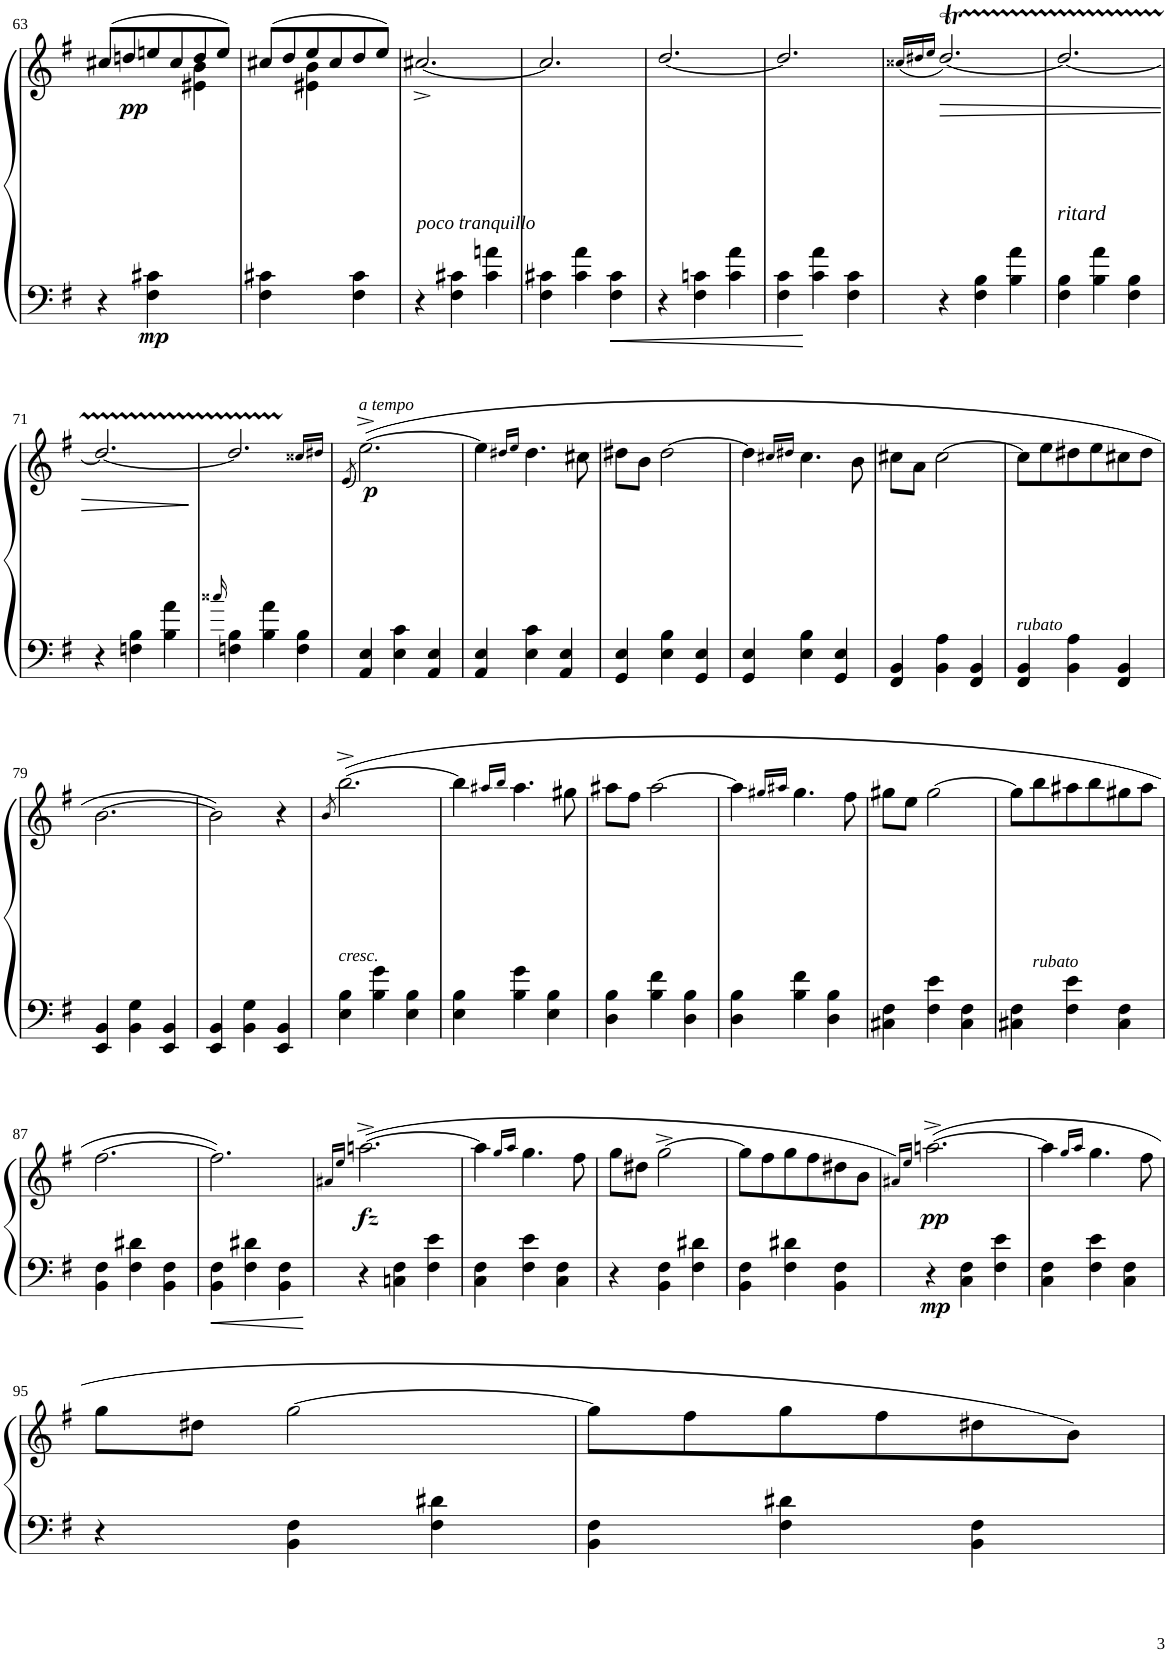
**kern	**kern	**dynam
*part1	*part1	*part1
*staff2	*staff1	*staff1/2
!!LO:PB:g=z
*clefF4	*clefG2	*
*k[f#]	*k[f#]	*
*G:	*G:	*
*M3/4	*M3/4	*
=63	=63	=63
*	*^	*
4r	(8cc#X/L	2ryy	.
!	!	!	!LO:DY:b
.	8ddn/	.	pp
!	!	!	!LO:DY:b=2
4F#\ 4c#X\	8een/	.	mp
.	8cc#/	.	.
4ryy	8dd/	4e#X\ 4b\	.
.	8ee/J)	.	.
=64	=64	=64	=64
4F#\ 4c#X\	(8cc#X/L	4ryy	.
.	8dd/	.	.
4ryy	8ee/	4e#X\ 4b\	.
.	8cc#/	.	.
4F#\ 4c#\	8dd/	4ryy	.
.	8ee/J)	.	.
*	*v	*v	*
=65	=65	=65
!	!LO:TX:b:i:t=poco tranquillo	!
4r	[2.cc#X^/	.
4F#\ 4c#X\	.	.
4c#\ 4an\	.	.
=66	=66	=66
4F#\ 4c#X\	2.cc#/]	.
4c#\ 4a\	.	.
4F#\ 4c#\	.	.
=67	=67	=67
4r	[2.dd/	.
4F#\ 4cn\	.	.
4c\ 4a\	.	.
=68	=68	=68
4F#\ 4c\	2.dd/]	.
4c\ 4a\	.	.
4F#\ 4c\	.	.
=69	=69	=69
.	(16qcc##X/LL	.
.	16qdd#X/	.
.	16qee/JJ	.
4r	[2.dd#t/)	.
4F#\ 4B\	.	.
4B\ 4a\	.	.
=70	=70	=70
!	!LO:TX:b:i:t=ritard	!
4F#\ 4B\	2.dd#/_	.
4B\ 4a\	.	.
4F#\ 4B\	.	.
!!LO:LB:g=z
=71	=71	=71
4r	2.dd#/_	.
4Fn\ 4B\	.	.
4B\ 4a\	.	.
=72	=72	=72
16qcc##X/	.	.
4Fn\ 4B\	2.dd#TTT/]	.
4B\ 4a\	.	.
4F\ 4B\	.	.
.	16qcc##X/LL	.
.	16qdd#X/JJ	.
=73	=73	=73
.	(8qe/	.
!	!LO:TX:a:i:t=a tempo	!
!	!	!LO:DY:b
4AA/ 4E/	([2.ee^\)	p
4E\ 4c\	.	.
4AA/ 4E/	.	.
=74	=74	=74
4AA/ 4E/	4ee\]	.
.	16qdd#X/LL	.
.	16qee/JJ	.
4E\ 4c\	4.dd#\	.
4AA/ 4E/	.	.
.	8cc#X\	.
=75	=75	=75
4GG/ 4E/	8dd#X\L	.
.	8b\J	.
4E\ 4B\	[2dd#\	.
4GG/ 4E/	.	.
=76	=76	=76
4GG/ 4E/	4dd#\]	.
.	16qcc#X/LL	.
.	16qdd#X/JJ	.
4E\ 4B\	4.cc#\	.
4GG/ 4E/	.	.
.	8b\	.
=77	=77	=77
4FF#/ 4BB/	8cc#X\L	.
.	8a\J	.
4BB\ 4A\	[2cc#\	.
4FF#/ 4BB/	.	.
=78	=78	=78
!	!LO:TX:b:i:t=rubato	!
4FF#/ 4BB/	8cc#\L]	.
.	8ee\	.
4BB\ 4A\	8dd#X\	.
.	8ee\	.
4FF#/ 4BB/	8cc#X\	.
.	8dd#\J	.
!!LO:LB:g=z
=79	=79	=79
4EE/ 4BB/	[2.b\	.
4BB\ 4G\	.	.
4EE/ 4BB/	.	.
=80	=80	=80
4EE/ 4BB/	2b\])	.
4BB\ 4G\	.	.
4EE/ 4BB/	4r	.
=81	=81	=81
.	8qb/	.
!	!LO:TX:b:i:t=cresc.	!
4E\ 4B\	([2.bb^\	.
4B\ 4g\	.	.
4E\ 4B\	.	.
=82	=82	=82
4E\ 4B\	4bb\]	.
.	16qaa#X/LL	.
.	16qbb/JJ	.
4B\ 4g\	4.aa#\	.
4E\ 4B\	.	.
.	8gg#X\	.
=83	=83	=83
4D\ 4B\	8aa#X\L	.
.	8ff#\J	.
4B\ 4f#\	[2aa#\	.
4D\ 4B\	.	.
=84	=84	=84
4D\ 4B\	4aa#\]	.
.	16qgg#X/LL	.
.	16qaa#X/JJ	.
4B\ 4f#\	4.gg#\	.
4D\ 4B\	.	.
.	8ff#\	.
=85	=85	=85
4C#X\ 4F#\	8gg#X\L	.
.	8ee\J	.
4F#\ 4e\	[2gg#\	.
4C#\ 4F#\	.	.
=86	=86	=86
4C#X\ 4F#\	8gg#\L]	.
!	!LO:TX:b:i:t=rubato	!
.	8bb\	.
4F#\ 4e\	8aa#X\	.
.	8bb\	.
4C#\ 4F#\	8gg#X\	.
.	8aa#\J	.
!!LO:LB:g=z
=87	=87	=87
4BB\ 4F#\	[2.ff#\	.
4F#\ 4d#X\	.	.
4BB\ 4F#\	.	.
=88	=88	=88
4BB\ 4F#\	2.ff#\])	.
4F#\ 4d#X\	.	.
4BB\ 4F#\	.	.
=89	=89	=89
.	16qa#X/LL	.
.	16qee/JJ	.
!	!	!LO:DY:b
4r	([2.aan^\	fz
4Cn\ 4F#\	.	.
4F#\ 4e\	.	.
=90	=90	=90
4C\ 4F#\	4aa\]	.
.	16qgg/LL	.
.	16qaa/JJ	.
4F#\ 4e\	4.gg\	.
4C\ 4F#\	.	.
.	8ff#\	.
=91	=91	=91
4r	8gg\L	.
.	8dd#X\J	.
4BB\ 4F#\	[2gg^\	.
4F#\ 4d#X\	.	.
=92	=92	=92
4BB\ 4F#\	8gg\L]	.
.	8ff#\	.
4F#\ 4d#X\	8gg\	.
.	8ff#\	.
4BB\ 4F#\	8dd#X\	.
.	8b\J	.
=93	=93	=93
.	16qa#X/LL)	.
.	16qee/JJ	.
!	!	!LO:DY:b=2
!	!	!LO:DY:n=1:b
4r	([2.aan^\	mp pp
4C\ 4F#\	.	.
4F#\ 4e\	.	.
=94	=94	=94
4C\ 4F#\	4aa\]	.
.	16qgg/LL	.
.	16qaa/JJ	.
4F#\ 4e\	4.gg\	.
4C\ 4F#\	.	.
.	8ff#\	.
!!LO:LB:g=z
=95	=95	=95
4r	8gg\L	.
.	8dd#X\J	.
4BB\ 4F#\	[2gg\	.
4F#\ 4d#X\	.	.
=96	=96	=96
4BB\ 4F#\	8gg\L]	.
.	8ff#\	.
4F#\ 4d#X\	8gg\	.
.	8ff#\	.
4BB\ 4F#\	8dd#X\	.
.	8b\J)	.
=	=	=
*-	*-	*-
